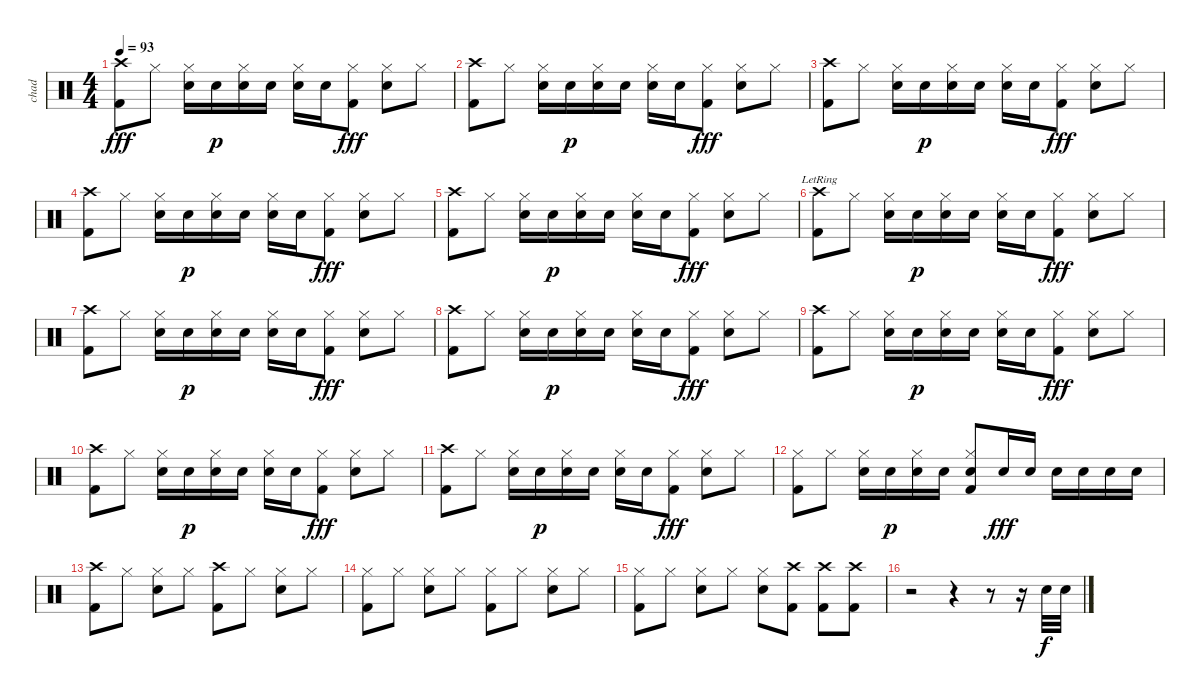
\track ("chad" "chad") {instrument percussion}
\staff {score}
\articulation defaults
\ts (4 4)
\tempo 93
\clef neutral
\ks c
("Crash high (hit)" "Kick (hit) 2").8{dy fff} "Hi-Hat (closed)".8 ("Hi-Hat (closed)" "Electric Snare (hit)").16 "Electric Snare (hit)".16{dy p} ("Hi-Hat (closed)" "Electric Snare (hit)").16 "Electric Snare (hit)".16 ("Hi-Hat (closed)" "Electric Snare (hit)").16 "Electric Snare (hit)".16 ("Hi-Hat (closed)" "Kick (hit) 2").8{dy fff} ("Hi-Hat (closed)" "Electric Snare (hit)").8 "Hi-Hat (closed)".8 |
("Crash high (hit)" "Kick (hit) 2").8 "Hi-Hat (closed)".8 ("Hi-Hat (closed)" "Electric Snare (hit)").16 "Electric Snare (hit)".16{dy p} ("Hi-Hat (closed)" "Electric Snare (hit)").16 "Electric Snare (hit)".16 ("Hi-Hat (closed)" "Electric Snare (hit)").16 "Electric Snare (hit)".16 ("Hi-Hat (closed)" "Kick (hit) 2").8{dy fff} ("Hi-Hat (closed)" "Electric Snare (hit)").8 "Hi-Hat (closed)".8 |
("Crash high (hit)" "Kick (hit) 2").8 "Hi-Hat (closed)".8 ("Hi-Hat (closed)" "Electric Snare (hit)").16 "Electric Snare (hit)".16{dy p} ("Hi-Hat (closed)" "Electric Snare (hit)").16 "Electric Snare (hit)".16 ("Hi-Hat (closed)" "Electric Snare (hit)").16 "Electric Snare (hit)".16 ("Hi-Hat (closed)" "Kick (hit) 2").8{dy fff} ("Hi-Hat (closed)" "Electric Snare (hit)").8 "Hi-Hat (closed)".8 |
("Crash high (hit)" "Kick (hit) 2").8 "Hi-Hat (closed)".8 ("Hi-Hat (closed)" "Electric Snare (hit)").16 "Electric Snare (hit)".16{dy p} ("Hi-Hat (closed)" "Electric Snare (hit)").16 "Electric Snare (hit)".16 ("Hi-Hat (closed)" "Electric Snare (hit)").16 "Electric Snare (hit)".16 ("Hi-Hat (closed)" "Kick (hit) 2").8{dy fff} ("Hi-Hat (closed)" "Electric Snare (hit)").8 "Hi-Hat (closed)".8 |
("Crash high (hit)" "Kick (hit) 2").8 "Hi-Hat (closed)".8 ("Hi-Hat (closed)" "Electric Snare (hit)").16 "Electric Snare (hit)".16{dy p} ("Hi-Hat (closed)" "Electric Snare (hit)").16 "Electric Snare (hit)".16 ("Hi-Hat (closed)" "Electric Snare (hit)").16 "Electric Snare (hit)".16 ("Hi-Hat (closed)" "Kick (hit) 2").8{dy fff} ("Hi-Hat (closed)" "Electric Snare (hit)").8 "Hi-Hat (closed)".8 |
("Crash high (hit)"{lr} "Kick (hit) 2").8 "Hi-Hat (closed)".8 ("Hi-Hat (closed)" "Electric Snare (hit)").16 "Electric Snare (hit)".16{dy p} ("Hi-Hat (closed)" "Electric Snare (hit)").16 "Electric Snare (hit)".16 ("Hi-Hat (closed)" "Electric Snare (hit)").16 "Electric Snare (hit)".16 ("Hi-Hat (closed)" "Kick (hit) 2").8{dy fff} ("Hi-Hat (closed)" "Electric Snare (hit)").8 "Hi-Hat (closed)".8 |
("Crash high (hit)" "Kick (hit) 2").8 "Hi-Hat (closed)".8 ("Hi-Hat (closed)" "Electric Snare (hit)").16 "Electric Snare (hit)".16{dy p} ("Hi-Hat (closed)" "Electric Snare (hit)").16 "Electric Snare (hit)".16 ("Hi-Hat (closed)" "Electric Snare (hit)").16 "Electric Snare (hit)".16 ("Hi-Hat (closed)" "Kick (hit) 2").8{dy fff} ("Hi-Hat (closed)" "Electric Snare (hit)").8 "Hi-Hat (closed)".8 |
("Crash high (hit)" "Kick (hit) 2").8 "Hi-Hat (closed)".8 ("Hi-Hat (closed)" "Electric Snare (hit)").16 "Electric Snare (hit)".16{dy p} ("Hi-Hat (closed)" "Electric Snare (hit)").16 "Electric Snare (hit)".16 ("Hi-Hat (closed)" "Electric Snare (hit)").16 "Electric Snare (hit)".16 ("Hi-Hat (closed)" "Kick (hit) 2").8{dy fff} ("Hi-Hat (closed)" "Electric Snare (hit)").8 "Hi-Hat (closed)".8 |
("Crash high (hit)" "Kick (hit) 2").8 "Hi-Hat (closed)".8 ("Hi-Hat (closed)" "Electric Snare (hit)").16 "Electric Snare (hit)".16{dy p} ("Hi-Hat (closed)" "Electric Snare (hit)").16 "Electric Snare (hit)".16 ("Hi-Hat (closed)" "Electric Snare (hit)").16 "Electric Snare (hit)".16 ("Hi-Hat (closed)" "Kick (hit) 2").8{dy fff} ("Hi-Hat (closed)" "Electric Snare (hit)").8 "Hi-Hat (closed)".8 |
("Crash high (hit)" "Kick (hit) 2").8 "Hi-Hat (closed)".8 ("Hi-Hat (closed)" "Electric Snare (hit)").16 "Electric Snare (hit)".16{dy p} ("Hi-Hat (closed)" "Electric Snare (hit)").16 "Electric Snare (hit)".16 ("Hi-Hat (closed)" "Electric Snare (hit)").16 "Electric Snare (hit)".16 ("Hi-Hat (closed)" "Kick (hit) 2").8{dy fff} ("Hi-Hat (closed)" "Electric Snare (hit)").8 "Hi-Hat (closed)".8 |
("Crash high (hit)" "Kick (hit) 2").8 "Hi-Hat (closed)".8 ("Hi-Hat (closed)" "Electric Snare (hit)").16 "Electric Snare (hit)".16{dy p} ("Hi-Hat (closed)" "Electric Snare (hit)").16 "Electric Snare (hit)".16 ("Hi-Hat (closed)" "Electric Snare (hit)").16 "Electric Snare (hit)".16 ("Hi-Hat (closed)" "Kick (hit) 2").8{dy fff} ("Hi-Hat (closed)" "Electric Snare (hit)").8 "Hi-Hat (closed)".8 |
("Hi-Hat (closed)" "Kick (hit) 2").8 "Hi-Hat (closed)".8 ("Hi-Hat (closed)" "Electric Snare (hit)").16 "Electric Snare (hit)".16{dy p} ("Hi-Hat (closed)" "Electric Snare (hit)").16 "Electric Snare (hit)".16 ("Hi-Hat (closed)" "Electric Snare (hit)" "Kick (hit) 2").8 "Electric Snare (hit)".16{dy fff} "Electric Snare (hit)".16 "Electric Snare (hit)".16 "Electric Snare (hit)".16 "Electric Snare (hit)".16 "Electric Snare (hit)".16 |
("Crash high (hit)" "Kick (hit) 2").8 "Hi-Hat (closed)".8 ("Hi-Hat (closed)" "Electric Snare (hit)").8 "Hi-Hat (closed)".8 ("Crash high (hit)" "Kick (hit) 2").8 "Hi-Hat (closed)".8 ("Hi-Hat (closed)" "Electric Snare (hit)").8 "Hi-Hat (closed)".8 |
("Hi-Hat (closed)" "Kick (hit) 2").8 "Hi-Hat (closed)".8 ("Hi-Hat (closed)" "Electric Snare (hit)").8 "Hi-Hat (closed)".8 ("Hi-Hat (closed)" "Kick (hit) 2").8 "Hi-Hat (closed)".8 ("Hi-Hat (closed)" "Electric Snare (hit)").8 "Hi-Hat (closed)".8 |
("Hi-Hat (closed)" "Kick (hit) 2").8 "Hi-Hat (closed)".8 ("Hi-Hat (closed)" "Electric Snare (hit)").8 "Hi-Hat (closed)".8 ("Hi-Hat (closed)" "Electric Snare (hit)").8 ("Crash high (hit)" "Kick (hit) 2").8 ("Crash high (hit)" "Kick (hit) 2").8 ("Crash high (hit)" "Kick (hit) 2").8 |
r.2 r.4 r.8 r.16 "Electric Snare (hit)".32{dy f} "Electric Snare (hit)".32
